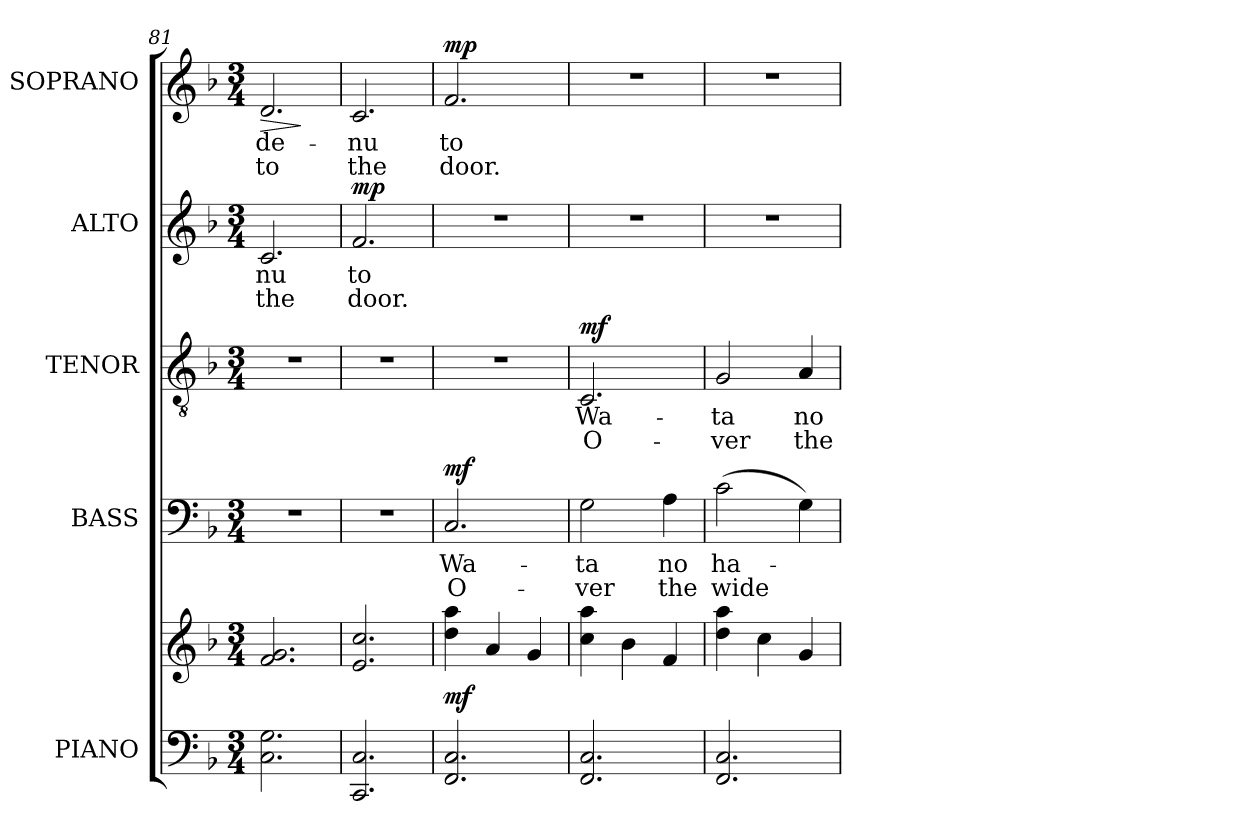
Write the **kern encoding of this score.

**kern	**kern	**dynam	**kern	**text	**text	**dynam	**kern	**text	**text	**dynam	**kern	**text	**text	**dynam	**kern	**text	**text	**dynam
*part5	*part5	*part5	*part4	*part4	*part4	*part4	*part3	*part3	*part3	*part3	*part2	*part2	*part2	*part2	*part1	*part1	*part1	*part1
*staff6	*staff5	*staff5/6	*staff4	*staff4	*staff4	*staff4	*staff3	*staff3	*staff3	*staff3	*staff2	*staff2	*staff2	*staff2	*staff1	*staff1	*staff1	*staff1
*I"PIANO	*	*	*I"BASS	*	*	*	*I"TENOR	*	*	*	*I"ALTO	*	*	*	*I"SOPRANO	*	*	*
*I'PNO.	*	*	*I'B.	*	*	*	*I'T.	*	*	*	*I'A.	*	*	*	*I'S.	*	*	*
*clefF4	*clefG2	*	*clefF4	*	*	*	*clefGv2	*	*	*	*clefG2	*	*	*	*clefG2	*	*	*
*	*	*	*	*	*	*	*ITrd7c12	*	*	*	*	*	*	*	*	*	*	*
*k[b-]	*k[b-]	*	*k[b-]	*	*	*	*k[b-]	*	*	*	*k[b-]	*	*	*	*k[b-]	*	*	*
*F:	*F:	*	*F:	*	*	*	*F:	*	*	*	*F:	*	*	*	*F:	*	*	*
*M3/4	*M3/4	*	*M3/4	*	*	*	*M3/4	*	*	*	*M3/4	*	*	*	*M3/4	*	*	*
=81	=81	=81	=81	=81	=81	=81	=81	=81	=81	=81	=81	=81	=81	=81	=81	=81	=81	=81
!	!	!	!LO:N:vis=1	!	!	!	!LO:N:vis=1	!	!	!	!	!	!	!	!	!	!	!
!	!	!	!	!	!	!	!	!	!	!	!	!LO:LY:b:color=#000000	!LO:LY:b:color=#000000	!	!	!	!	!
!	!	!	!	!	!	!	!	!	!	!	!	!	!	!	!	!LO:LY:b:color=#000000	!LO:LY:b:color=#000000	!LO:HP:b
2.Ci\ 2.Gi	2.fi/ 2.gi	.	2.r	.	.	.	2.r	.	.	.	2.ci/	-nu	the	.	2.di/	-de-	to	>
.	.	.	.	.	.	.	.	.	.	.	.	.	.	.	.	.	.	]
=82	=82	=82	=82	=82	=82	=82	=82	=82	=82	=82	=82	=82	=82	=82	=82	=82	=82	=82
!	!	!	!LO:N:vis=1	!	!	!	!LO:N:vis=1	!	!	!	!	!	!	!	!	!	!	!
!	!	!	!	!	!	!	!	!	!	!	!	!LO:LY:b:color=#000000	!LO:LY:b:color=#000000	!	!	!	!	!
!	!	!	!	!	!	!	!	!	!	!	!	!	!	!	!	!LO:LY:b:color=#000000	!LO:LY:b:color=#000000	!
2.CCi/ 2.Ci	2.ei/ 2.cci	.	2.r	.	.	.	2.r	.	.	.	2.fi/	to	door.	mp	2.ci/	-nu	the	.
=83	=83	=83	=83	=83	=83	=83	=83	=83	=83	=83	=83	=83	=83	=83	=83	=83	=83	=83
!	!	!	!	!LO:LY:b:color=#000000	!LO:LY:b:color=#000000	!	!LO:N:vis=1	!	!	!	!LO:N:vis=1	!	!	!	!	!	!	!
!	!	!	!	!	!	!	!	!	!	!	!	!	!	!	!	!LO:LY:b:color=#000000	!LO:LY:b:color=#000000	!
2.FFi/ 2.Ci	4ddi\ 4aai	mf	2.Ci/	Wa-	O-	mf	2.r	.	.	.	2.r	.	.	.	2.fi/	to	door.	mp
.	4ai/	.	.	.	.	.	.	.	.	.	.	.	.	.	.	.	.	.
.	4gi/	.	.	.	.	.	.	.	.	.	.	.	.	.	.	.	.	.
!!LO:PB:g=z
=84	=84	=84	=84	=84	=84	=84	=84	=84	=84	=84	=84	=84	=84	=84	=84	=84	=84	=84
!	!	!	!	!LO:LY:b:color=#000000	!LO:LY:b:color=#000000	!	!	!	!	!	!	!	!	!	!	!	!	!
!	!	!	!	!	!	!	!	!LO:LY:b:color=#000000	!LO:LY:b:color=#000000	!	!LO:N:vis=1	!	!	!	!LO:N:vis=1	!	!	!
2.FFi/ 2.Ci	4cci\ 4aai	.	2Gi\	-ta	-ver	.	2.CCi/	Wa-	O-	mf	2.r	.	.	.	2.r	.	.	.
.	4b-i\	.	.	.	.	.	.	.	.	.	.	.	.	.	.	.	.	.
!	!	!	!	!LO:LY:b:color=#000000	!LO:LY:b:color=#000000	!	!	!	!	!	!	!	!	!	!	!	!	!
.	4fi/	.	4Ai\	no	the	.	.	.	.	.	.	.	.	.	.	.	.	.
=85	=85	=85	=85	=85	=85	=85	=85	=85	=85	=85	=85	=85	=85	=85	=85	=85	=85	=85
!	!	!	!	!LO:LY:b:color=#000000	!LO:LY:b:color=#000000	!	!	!	!	!	!	!	!	!	!	!	!	!
!	!	!	!	!	!	!	!	!LO:LY:b:color=#000000	!LO:LY:b:color=#000000	!	!LO:N:vis=1	!	!	!	!LO:N:vis=1	!	!	!
2.FFi/ 2.Ci	4ddi\ 4aai	.	(2ci\	ha-	wide	.	2GGi/	-ta	-ver	.	2.r	.	.	.	2.r	.	.	.
.	4cci\	.	.	.	.	.	.	.	.	.	.	.	.	.	.	.	.	.
!	!	!	!	!	!	!	!	!LO:LY:b:color=#000000	!LO:LY:b:color=#000000	!	!	!	!	!	!	!	!	!
.	4gi/	.	4Gi\)	.	.	.	4AAi/	no	the	.	.	.	.	.	.	.	.	.
=	=	=	=	=	=	=	=	=	=	=	=	=	=	=	=	=	=	=
*-	*-	*-	*-	*-	*-	*-	*-	*-	*-	*-	*-	*-	*-	*-	*-	*-	*-	*-
